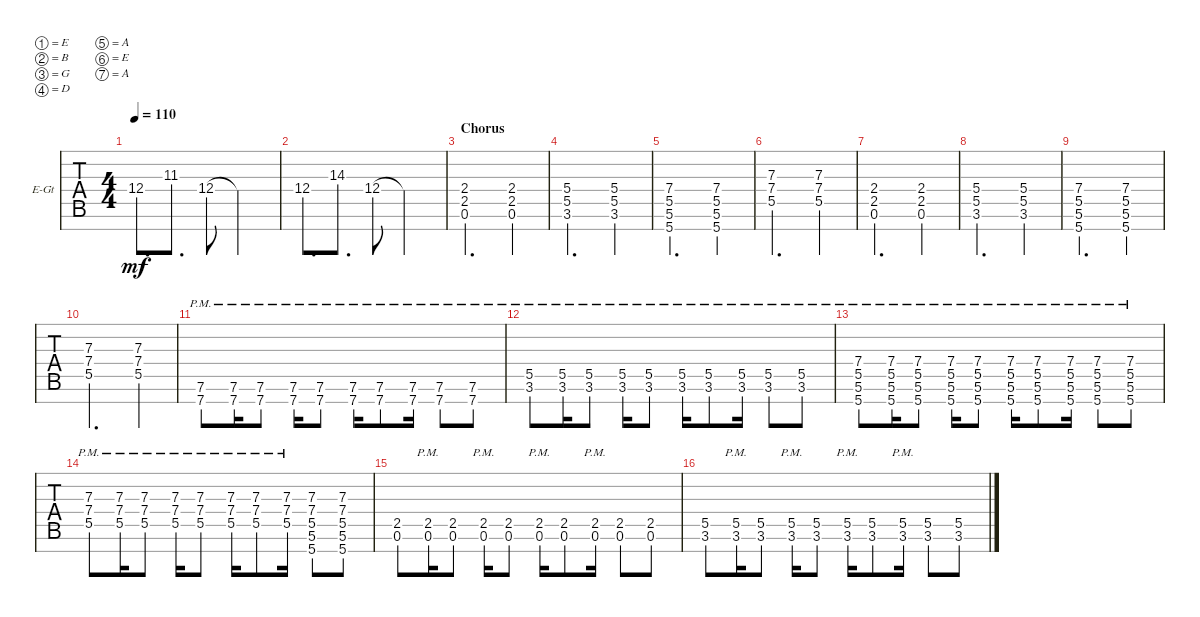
\defaultSystemsLayout 4
\bracketExtendMode groupsimilarinstruments
\firstSystemTrackNameOrientation horizontal
\otherSystemsTrackNameOrientation horizontal
\track ("Cole Train" "E-Gt") {instrument distortionguitar}
\staff {tabs}
\tuning (E4 B3 G3 D3 A2 E2 A1)
\ts (4 4)
\tempo 110
\clef g2
\ks c
12.4.8{d dy mf} 11.3.8{d} 12.4.8 12.4{t}.2 |
12.4.8{d} 14.3.8{d} 12.4.8 12.4{t}.2 |
\section ("" "Chorus")
(0.6 2.5 2.4).2{d} (2.4 2.5 0.6).4 |
(3.6 5.5 5.4).2{d} (5.4 5.5 3.6).4 |
(5.5 7.4 5.6 5.7).2{d} (7.4 5.5 5.6 5.7).4 |
(5.5 7.4 7.3).2{d} (7.4 5.5 7.3).4 |
(0.6 2.5 2.4).2{d} (2.4 2.5 0.6).4 |
(3.6 5.5 5.4).2{d} (5.4 5.5 3.6).4 |
(5.5 7.4 5.6 5.7).2{d} (7.4 5.5 5.6 5.7).4 |
(5.5 7.4 7.3).2{d} (7.4 5.5 7.3).4 |
(7.6{pm} 7.7{pm}).8 (7.6{pm} 7.7{pm}).16 (7.7{pm} 7.6{pm}).8 (7.7{pm} 7.6{pm}).16 (7.6{pm} 7.7{pm}).8 (7.6{pm} 7.7{pm}).16 (7.7{pm} 7.6{pm}).8 (7.7{pm} 7.6{pm}).16 (7.6{pm} 7.7{pm}).8 (7.7{pm} 7.6{pm}).8 |
(3.6{pm} 5.5{pm}).8 (3.6{pm} 5.5{pm}).16 (3.6{pm} 5.5{pm}).8 (3.6{pm} 5.5{pm}).16 (3.6{pm} 5.5{pm}).8 (3.6{pm} 5.5{pm}).16 (3.6{pm} 5.5{pm}).8 (3.6{pm} 5.5{pm}).16 (3.6{pm} 5.5{pm}).8 (3.6{pm} 5.5{pm}).8 |
(5.6{pm} 5.5{pm} 5.7{pm} 7.4{pm}).8 (7.4{pm} 5.5{pm} 5.6{pm} 5.7{pm}).16 (5.5{pm} 7.4{pm} 5.6{pm} 5.7{pm}).8 (5.5{pm} 7.4{pm} 5.6{pm} 5.7{pm}).16 (7.4{pm} 5.5{pm} 5.6{pm} 5.7{pm}).8 (7.4{pm} 5.5{pm} 5.6{pm} 5.7{pm}).16 (5.5{pm} 7.4{pm} 5.6{pm} 5.7{pm}).8 (5.5{pm} 7.4{pm} 5.6{pm} 5.7{pm}).16 (7.4{pm} 5.5{pm} 5.6{pm} 5.7{pm}).8 (5.5{pm} 7.4{pm} 5.6{pm} 5.7{pm}).8 |
(7.4{pm} 7.3{pm} 5.5{pm}).8 (7.4{pm} 7.3{pm} 5.5{pm}).16 (7.3{pm} 7.4{pm} 5.5{pm}).8 (7.3{pm} 7.4{pm} 5.5{pm}).16 (7.3{pm} 7.4{pm} 5.5{pm}).8 (7.4{pm} 7.3{pm} 5.5{pm}).16 (7.3{pm} 7.4{pm} 5.5{pm}).8 (7.4{pm} 7.3{pm} 5.5{pm}).16 (7.3 7.4 5.5 5.7 5.6).8 (7.3 7.4 5.5 5.6 5.7).8 |
(0.6 2.5).8 (0.6{pm} 2.5{pm}).16 (0.6 2.5).8 (0.6{pm} 2.5{pm}).16 (0.6 2.5).8 (0.6{pm} 2.5{pm}).16 (0.6 2.5).8 (0.6{pm} 2.5{pm}).16 (0.6 2.5).8 (0.6 2.5).8 |
(3.6 5.5).8 (3.6{pm} 5.5{pm}).16 (3.6 5.5).8 (3.6{pm} 5.5{pm}).16 (3.6 5.5).8 (3.6{pm} 5.5{pm}).16 (3.6 5.5).8 (3.6{pm} 5.5{pm}).16 (3.6 5.5).8 (3.6 5.5).8
